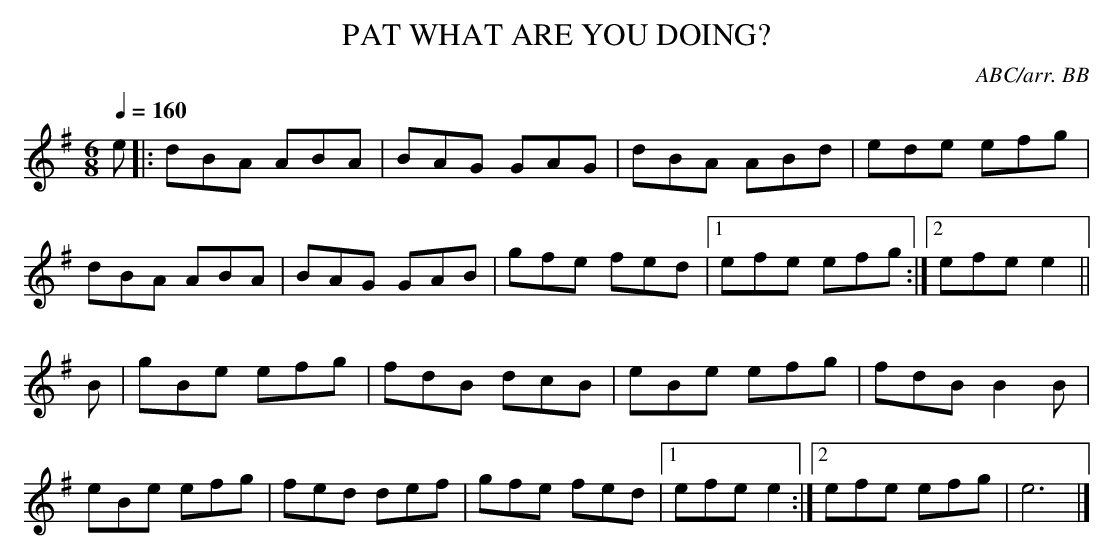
X:1
T:PAT WHAT ARE YOU DOING?
C:ABC/arr. BB
L:1/8
M:6/8
Q:1/4=160
K:G
e|: dBA ABA|BAG GAG|dBA ABd|ede efg|
dBA ABA|BAG GAB|gfe fed|1 efe efg :|\
[2 efe e2 ||
B|gBe efg|fdB dcB|eBe efg|fdB B2B|
eBe efg|fed def|gfe fed|1 efe e2 :|\
[2 efe efg|e6|]
